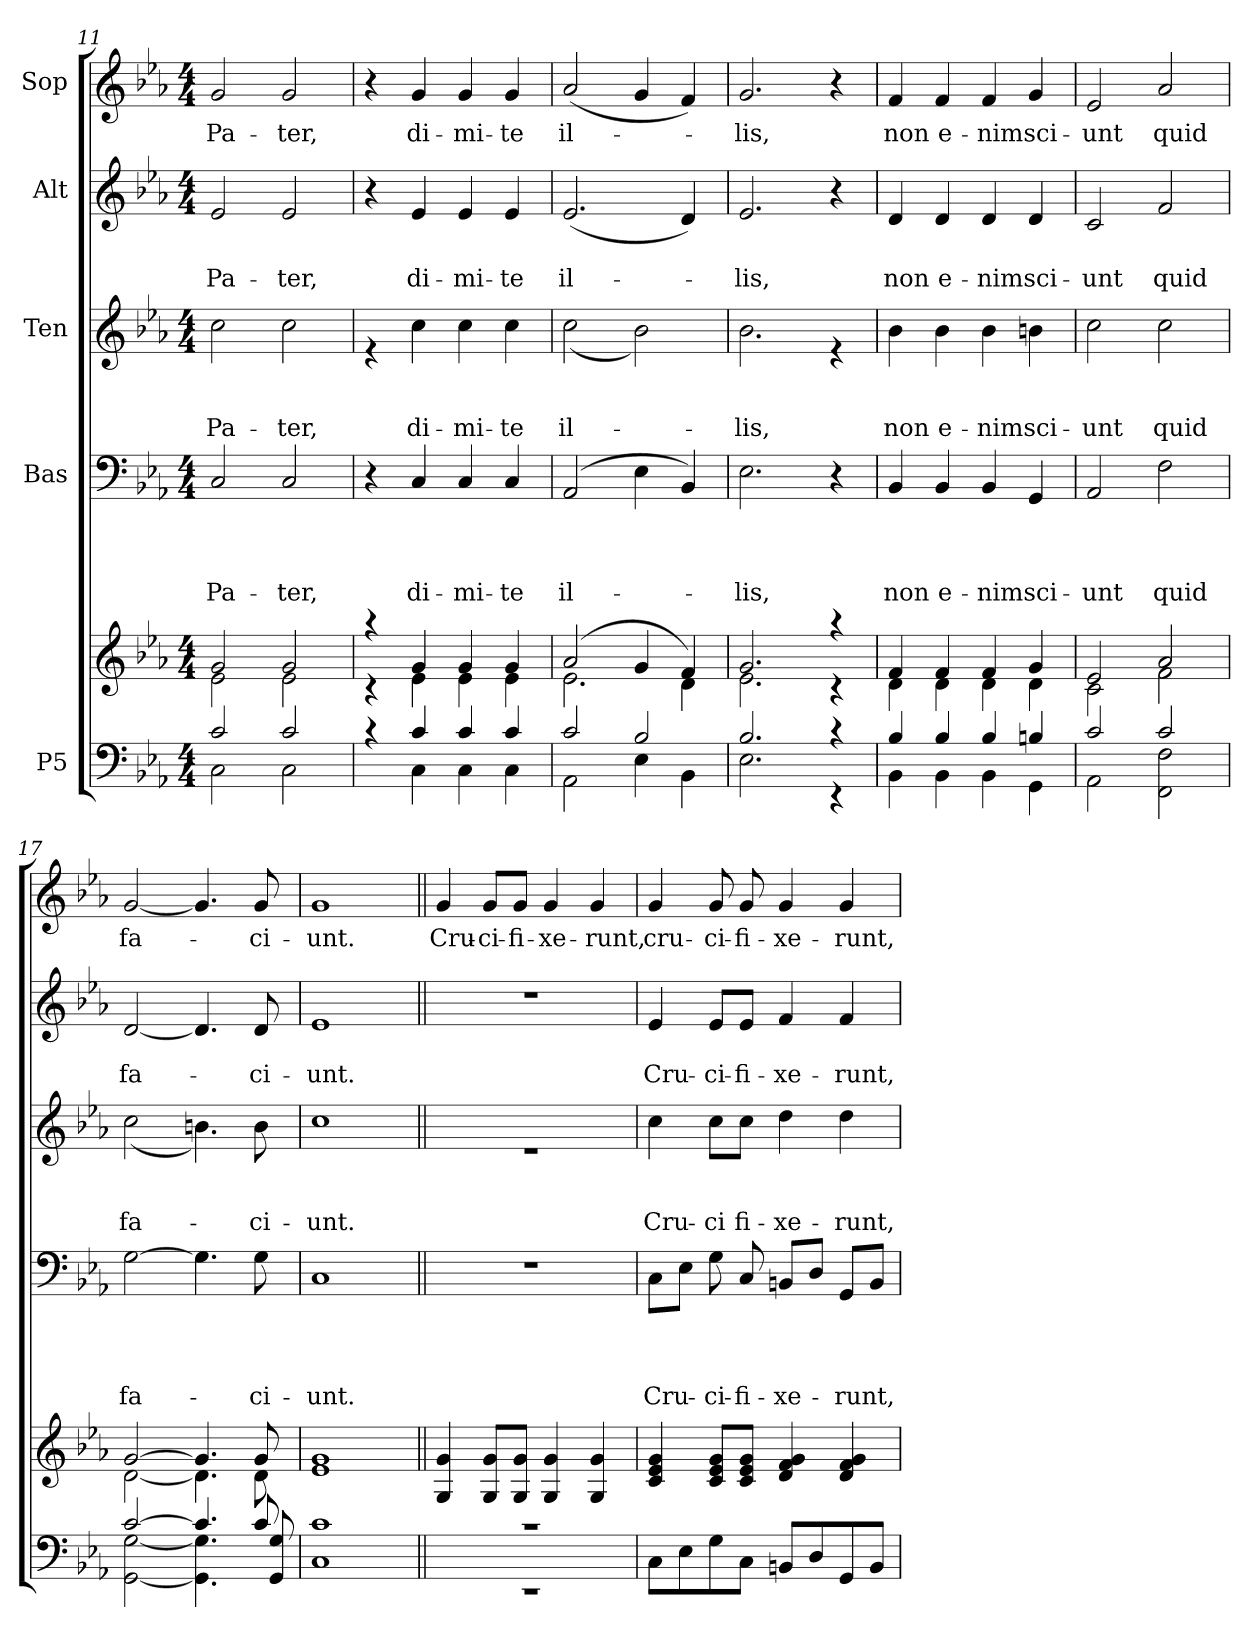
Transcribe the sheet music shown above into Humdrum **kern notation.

**kern	**kern	**kern	**text	**text	**text	**text	**kern	**text	**text	**text	**kern	**text	**text	**kern	**text
*part5	*part5	*part4	*part4	*part4	*part4	*part4	*part3	*part3	*part3	*part3	*part2	*part2	*part2	*part1	*part1
*staff6	*staff5	*staff4	*staff4	*staff4	*staff4	*staff4	*staff3	*staff3	*staff3	*staff3	*staff2	*staff2	*staff2	*staff1	*staff1
*I"P5	*	*I"Bas	*	*	*	*	*I"Ten	*	*	*	*I"Alt	*	*	*I"Sop	*
*clefF4	*clefG2	*clefF4	*	*	*	*	*clefG2	*	*	*	*clefG2	*	*	*clefG2	*
*k[b-e-a-]	*k[b-e-a-]	*k[b-e-a-]	*	*	*	*	*k[b-e-a-]	*	*	*	*k[b-e-a-]	*	*	*k[b-e-a-]	*
*E-:	*E-:	*E-:	*	*	*	*	*E-:	*	*	*	*E-:	*	*	*E-:	*
*M4/4	*M4/4	*M4/4	*	*	*	*	*M4/4	*	*	*	*M4/4	*	*	*M4/4	*
=11	=11	=11	=11	=11	=11	=11	=11	=11	=11	=11	=11	=11	=11	=11	=11
*^	*^	*	*	*	*	*	*	*	*	*	*	*	*	*	*
!	!	!	!	!	!	!	!	!LO:LY:b	!	!	!	!LO:LY:b	!	!	!LO:LY:b	!	!LO:LY:b
*	*	*	*	*	*	*	*	*	*^	*	*	*	*	*	*	*	*
2c/	2C\	2g/	2e-\	2C/	.	.	.	Pa-	1ryy	2cc\	.	.	Pa-	2e-/	.	Pa-	2g/	Pa-
!	!	!	!	!	!	!	!	!LO:LY:b	!	!	!	!	!LO:LY:b	!	!	!LO:LY:b	!	!LO:LY:b
2c/	2C\	2g/	2e-\	2C/	.	.	.	-ter,	.	2cc\	.	.	-ter,	2e-/	.	-ter,	2g/	-ter,
=12	=12	=12	=12	=12	=12	=12	=12	=12	=12	=12	=12	=12	=12	=12	=12	=12	=12	=12
4rc	4ryy	4raa	4rc	4r	.	.	.	.	1ryy	4r	.	.	.	4r	.	.	4r	.
!	!	!	!	!	!	!	!	!LO:LY:b	!	!	!	!	!LO:LY:b	!	!	!LO:LY:b	!	!LO:LY:b
4c/	4C\	4g/	4e-\	4C/	.	.	.	di-	.	4cc\	.	.	di-	4e-/	.	di-	4g/	di-
!	!	!	!	!	!	!	!	!LO:LY:b	!	!	!	!	!LO:LY:b	!	!	!LO:LY:b	!	!LO:LY:b
4c/	4C\	4g/	4e-\	4C/	.	.	.	-mi-	.	4cc\	.	.	-mi-	4e-/	.	-mi-	4g/	-mi-
!	!	!	!	!	!	!	!	!LO:LY:b	!	!	!	!	!LO:LY:b	!	!	!LO:LY:b	!	!LO:LY:b
4c/	4C\	4g/	4e-\	4C/	.	.	.	-te	.	4cc\	.	.	-te	4e-/	.	-te	4g/	-te
=13	=13	=13	=13	=13	=13	=13	=13	=13	=13	=13	=13	=13	=13	=13	=13	=13	=13	=13
!	!	!	!	!	!	!	!	!LO:LY:b	!	!	!	!	!LO:LY:b	!	!	!LO:LY:b	!	!LO:LY:b
2c/	2AA-\	(>2a-/	2.e-\	(>2AA-/	.	.	.	il-	1ryy	(>2cc\	.	.	il-	(<2.e-/	.	il-	(<2a-/	il-
2B-/	4E-\	4g/	.	4E-\	.	.	.	.	.	2b-\)	.	.	.	.	.	.	4g/	.
.	4BB-\	4f/)	4d\	4BB-/)	.	.	.	.	.	.	.	.	.	4d/)	.	.	4f/)	.
!!LO:PB:g=z
=14	=14	=14	=14	=14	=14	=14	=14	=14	=14	=14	=14	=14	=14	=14	=14	=14	=14	=14
!	!	!	!	!	!	!	!	!LO:LY:b	!	!	!	!	!LO:LY:b	!	!	!LO:LY:b	!	!LO:LY:b
2.B-/	2.E-\	2.g/	2.e-\	2.E-\	.	.	.	-lis,	1ryy	2.b-\	.	.	-lis,	2.e-/	.	-lis,	2.g/	-lis,
4rc	4rEE	4raa	4rc	4r	.	.	.	.	.	4r	.	.	.	4r	.	.	4r	.
=15	=15	=15	=15	=15	=15	=15	=15	=15	=15	=15	=15	=15	=15	=15	=15	=15	=15	=15
!	!	!	!	!	!	!	!	!LO:LY:b	!	!	!	!	!LO:LY:b	!	!	!LO:LY:b	!	!LO:LY:b
4B-/	4BB-\	4f/	4d\	4BB-/	.	.	.	non	1ryy	4b-\	.	.	non	4d/	.	non	4f/	non
!	!	!	!	!	!	!	!	!LO:LY:b	!	!	!	!	!LO:LY:b	!	!	!LO:LY:b	!	!LO:LY:b
4B-/	4BB-\	4f/	4d\	4BB-/	.	.	.	e-	.	4b-\	.	.	e-	4d/	.	e-	4f/	e-
!	!	!	!	!	!	!	!	!LO:LY:b	!	!	!	!	!LO:LY:b	!	!	!LO:LY:b	!	!LO:LY:b
4B-/	4BB-\	4f/	4d\	4BB-/	.	.	.	-nim	.	4b-\	.	.	-nim	4d/	.	-nim	4f/	-nim
!	!	!	!	!	!	!	!	!LO:LY:b	!	!	!	!	!LO:LY:b	!	!	!LO:LY:b	!	!LO:LY:b
4Bn/	4GG\	4g/	4d\	4GG/	.	.	.	sci-	.	4bn\	.	.	sci-	4d/	.	sci-	4g/	sci-
=16	=16	=16	=16	=16	=16	=16	=16	=16	=16	=16	=16	=16	=16	=16	=16	=16	=16	=16
!	!	!	!	!	!	!	!	!LO:LY:b	!	!	!	!	!LO:LY:b	!	!	!LO:LY:b	!	!LO:LY:b
2c/	2AA-\	2e-/	2c\	2AA-/	.	.	.	-unt	1ryy	2cc\	.	.	-unt	2c/	.	-unt	2e-/	-unt
!	!	!	!	!	!	!	!	!LO:LY:b	!	!	!	!	!LO:LY:b	!	!	!LO:LY:b	!	!LO:LY:b
2c/	2FF\ 2F\	2a-/	2f\	2F\	.	.	.	quid	.	2cc\	.	.	quid	2f/	.	quid	2a-/	quid
=17	=17	=17	=17	=17	=17	=17	=17	=17	=17	=17	=17	=17	=17	=17	=17	=17	=17	=17
!	!	!	!	!	!	!	!	!LO:LY:b	!	!	!	!	!LO:LY:b	!	!	!LO:LY:b	!	!LO:LY:b
[>2c/	[<2GG\ [>2G\	[>2g/	[<2d\	[>2G\	.	.	.	fa-	1ryy	(>2cc\	.	.	fa-	[<2d/	.	fa-	[<2g/	fa-
4.c/]	4.GG\] 4.G\]	4.g/]	4.d\]	4.G\]	.	.	.	.	.	4.bn\)	.	.	.	4.d/]	.	.	4.g/]	.
!	!	!	!	!	!	!	!	!LO:LY:b	!	!	!	!	!LO:LY:b	!	!	!LO:LY:b	!	!LO:LY:b
8c/	8GG/ 8G/	8g/	8d\	8G\	.	.	.	-ci-	.	8b\	.	.	-ci-	8d/	.	-ci-	8g/	-ci-
=18	=18	=18	=18	=18	=18	=18	=18	=18	=18	=18	=18	=18	=18	=18	=18	=18	=18	=18
!	!	!	!	!	!	!	!	!LO:LY:b	!	!	!	!	!LO:LY:b	!	!	!LO:LY:b	!	!LO:LY:b
1c	1C	1g	1e-	1C	.	.	.	-unt.	1ryy	1cc	.	.	-unt.	1e-	.	-unt.	1g	-unt.
=19||	=19||	=19||	=19||	=19||	=19||	=19||	=19||	=19||	=19||	=19||	=19||	=19||	=19||	=19||	=19||	=19||	=19||	=19||
!	!	!	!	!	!	!	!	!	!	!	!	!	!	!	!	!	!	!LO:LY:b
1rc	1rEE	4G/ 4g/	1ryy	1r	.	.	.	.	1ryy	1r	.	.	.	1r	.	.	4g/	Cru-
!	!	!	!	!	!	!	!	!	!	!	!	!	!	!	!	!	!	!LO:LY:b
.	.	8G/ 8g/L	.	.	.	.	.	.	.	.	.	.	.	.	.	.	8g/L	-ci-
!	!	!	!	!	!	!	!	!	!	!	!	!	!	!	!	!	!	!LO:LY:b
.	.	8G/ 8g/J	.	.	.	.	.	.	.	.	.	.	.	.	.	.	8g/J	-fi-
!	!	!	!	!	!	!	!	!	!	!	!	!	!	!	!	!	!	!LO:LY:b
.	.	4G/ 4g/	.	.	.	.	.	.	.	.	.	.	.	.	.	.	4g/	-xe-
!	!	!	!	!	!	!	!	!	!	!	!	!	!	!	!	!	!	!LO:LY:b
.	.	4G/ 4g/	.	.	.	.	.	.	.	.	.	.	.	.	.	.	4g/	-runt,
=20	=20	=20	=20	=20	=20	=20	=20	=20	=20	=20	=20	=20	=20	=20	=20	=20	=20	=20
!	!	!	!	!	!	!	!	!LO:LY:b	!	!	!	!	!LO:LY:b	!	!	!LO:LY:b	!	!LO:LY:b
8C\L	1ryy	4c/ 4e-/ 4g/	1ryy	8C\L	.	.	.	Cru-	1ryy	4cc\	.	.	Cru-	4e-/	.	Cru-	4g/	cru-
8E-\	.	.	.	8E-\J	.	.	.	.	.	.	.	.	.	.	.	.	.	.
!	!	!	!	!	!	!	!	!LO:LY:b	!	!	!	!	!LO:LY:b	!	!	!LO:LY:b	!	!LO:LY:b
8G\	.	8c/ 8e-/ 8g/L	.	8G\	.	.	.	-ci-	.	8cc\L	.	.	-ci	8e-/L	.	-ci-	8g/	-ci-
!	!	!	!	!	!	!	!	!LO:LY:b	!	!	!	!	!LO:LY:b	!	!	!LO:LY:b	!	!LO:LY:b
8C\J	.	8c/ 8e-/ 8g/J	.	8C/	.	.	.	-fi-	.	8cc\J	.	.	fi-	8e-/J	.	-fi-	8g/	-fi-
!	!	!	!	!	!	!	!	!LO:LY:b	!	!	!	!	!LO:LY:b	!	!	!LO:LY:b	!	!LO:LY:b
8BBn/L	.	4d/ 4f/ 4g/	.	8BBn/L	.	.	.	-xe-	.	4dd\	.	.	-xe-	4f/	.	-xe-	4g/	-xe-
8D/	.	.	.	8D/J	.	.	.	.	.	.	.	.	.	.	.	.	.	.
!	!	!	!	!	!	!	!	!LO:LY:b	!	!	!	!	!LO:LY:b	!	!	!LO:LY:b	!	!LO:LY:b
8GG/	.	4d/ 4f/ 4g/	.	8GG/L	.	.	.	-runt,	.	4dd\	.	.	-runt,	4f/	.	-runt,	4g/	-runt,
8BB/J	.	.	.	8BB/J	.	.	.	.	.	.	.	.	.	.	.	.	.	.
*v	*v	*	*	*	*	*	*	*	*v	*v	*	*	*	*	*	*	*	*
*	*v	*v	*	*	*	*	*	*	*	*	*	*	*	*	*	*
=	=	=	=	=	=	=	=	=	=	=	=	=	=	=	=
*-	*-	*-	*-	*-	*-	*-	*-	*-	*-	*-	*-	*-	*-	*-	*-
